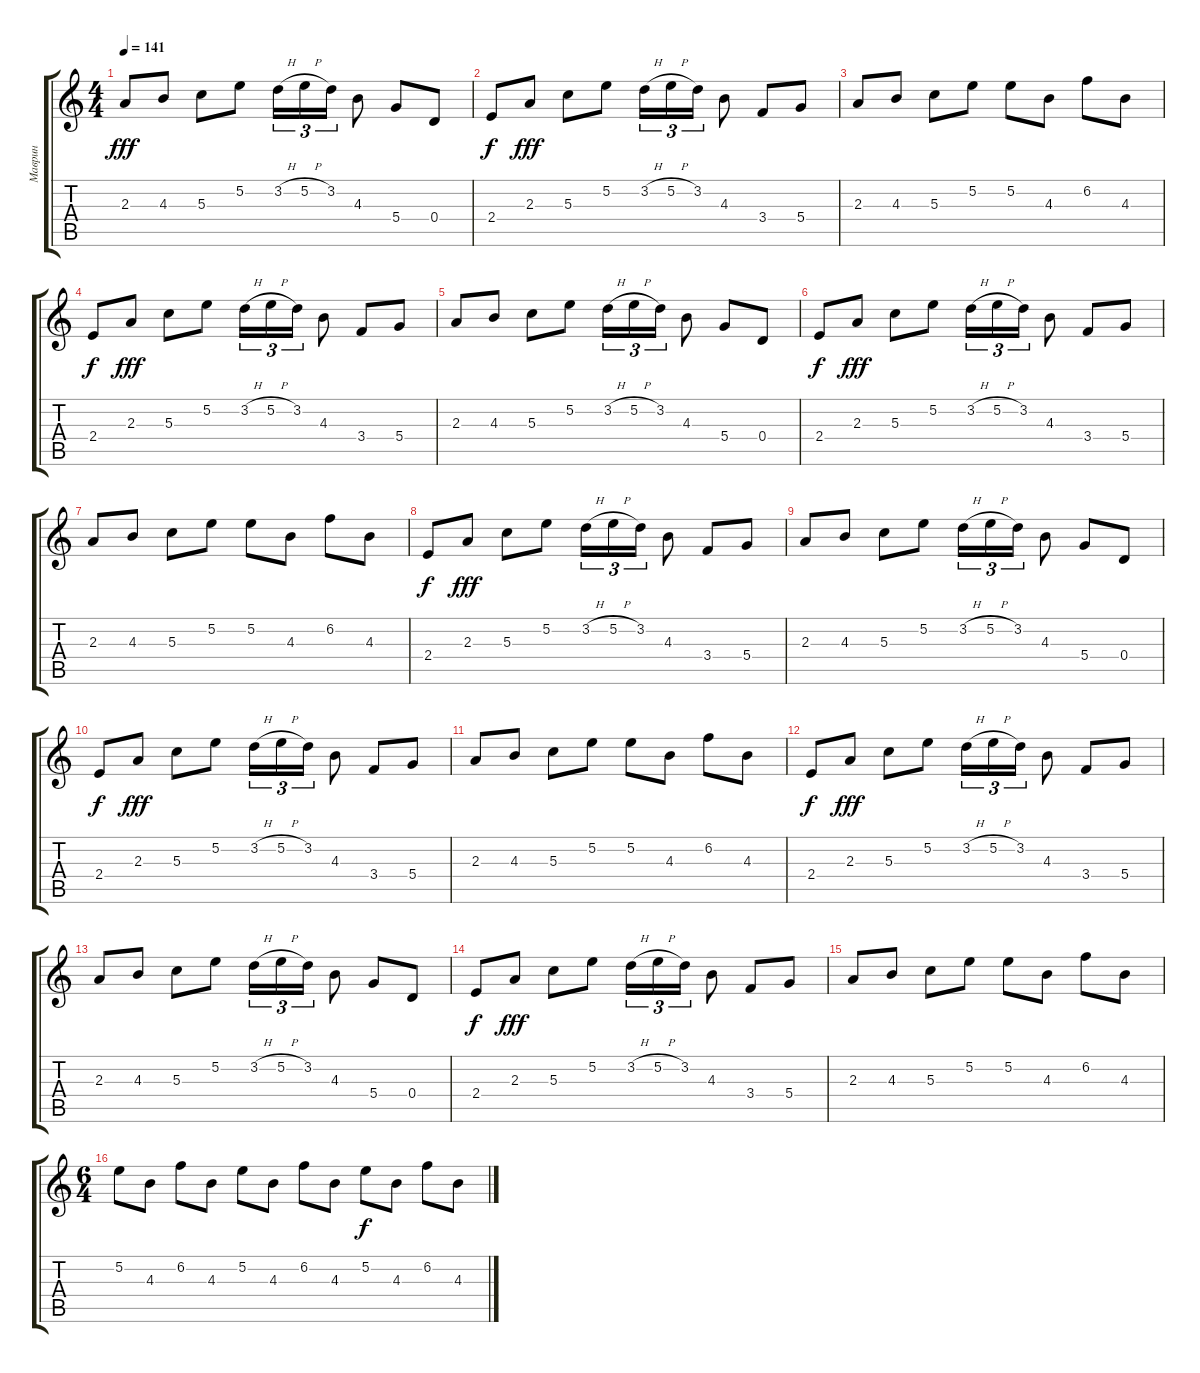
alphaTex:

\track ("Маврин" "Маврин") {instrument distortionguitar}
\staff {score tabs}
\tuning (E4 B3 G3 D3 A2 E2) {hide}
\ts (4 4)
\tempo 141
\clef g2
\ks c
2.3.8{dy fff} 4.3.8 5.3.8 5.2.8 3.2{h}.16{tu (3 2)} 5.2{h}.16{tu (3 2)} 3.2.16{tu (3 2)} 4.3.8 5.4.8 0.4.8 |
2.4.8{dy f} 2.3.8{dy fff} 5.3.8 5.2.8 3.2{h}.16{tu (3 2)} 5.2{h}.16{tu (3 2)} 3.2.16{tu (3 2)} 4.3.8 3.4.8 5.4.8 |
2.3.8 4.3.8 5.3.8 5.2.8 5.2.8 4.3.8 6.2.8 4.3.8 |
2.4.8{dy f} 2.3.8{dy fff} 5.3.8 5.2.8 3.2{h}.16{tu (3 2)} 5.2{h}.16{tu (3 2)} 3.2.16{tu (3 2)} 4.3.8 3.4.8 5.4.8 |
2.3.8 4.3.8 5.3.8 5.2.8 3.2{h}.16{tu (3 2)} 5.2{h}.16{tu (3 2)} 3.2.16{tu (3 2)} 4.3.8 5.4.8 0.4.8 |
2.4.8{dy f} 2.3.8{dy fff} 5.3.8 5.2.8 3.2{h}.16{tu (3 2)} 5.2{h}.16{tu (3 2)} 3.2.16{tu (3 2)} 4.3.8 3.4.8 5.4.8 |
2.3.8 4.3.8 5.3.8 5.2.8 5.2.8 4.3.8 6.2.8 4.3.8 |
2.4.8{dy f} 2.3.8{dy fff} 5.3.8 5.2.8 3.2{h}.16{tu (3 2)} 5.2{h}.16{tu (3 2)} 3.2.16{tu (3 2)} 4.3.8 3.4.8 5.4.8 |
2.3.8 4.3.8 5.3.8 5.2.8 3.2{h}.16{tu (3 2)} 5.2{h}.16{tu (3 2)} 3.2.16{tu (3 2)} 4.3.8 5.4.8 0.4.8 |
2.4.8{dy f} 2.3.8{dy fff} 5.3.8 5.2.8 3.2{h}.16{tu (3 2)} 5.2{h}.16{tu (3 2)} 3.2.16{tu (3 2)} 4.3.8 3.4.8 5.4.8 |
2.3.8 4.3.8 5.3.8 5.2.8 5.2.8 4.3.8 6.2.8 4.3.8 |
2.4.8{dy f} 2.3.8{dy fff} 5.3.8 5.2.8 3.2{h}.16{tu (3 2)} 5.2{h}.16{tu (3 2)} 3.2.16{tu (3 2)} 4.3.8 3.4.8 5.4.8 |
2.3.8 4.3.8 5.3.8 5.2.8 3.2{h}.16{tu (3 2)} 5.2{h}.16{tu (3 2)} 3.2.16{tu (3 2)} 4.3.8 5.4.8 0.4.8 |
2.4.8{dy f} 2.3.8{dy fff} 5.3.8 5.2.8 3.2{h}.16{tu (3 2)} 5.2{h}.16{tu (3 2)} 3.2.16{tu (3 2)} 4.3.8 3.4.8 5.4.8 |
2.3.8 4.3.8 5.3.8 5.2.8 5.2.8 4.3.8 6.2.8 4.3.8 |
\ts (6 4)
5.2.8 4.3.8 6.2.8 4.3.8 5.2.8 4.3.8 6.2.8 4.3.8 5.2.8{dy f} 4.3.8 6.2.8 4.3.8
